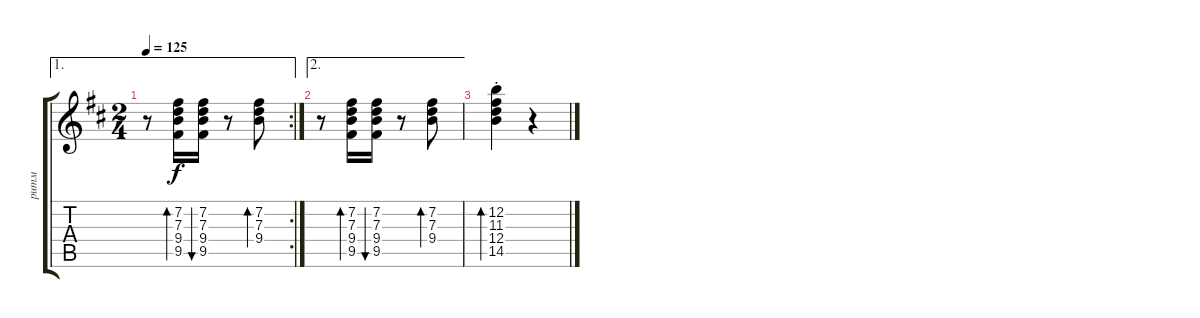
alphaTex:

\track ("ритм" "ритм") {instrument acousticguitarsteel}
\staff {score tabs}
\tuning (Gb5 B3 G3 D3 A2 E2) {hide}
\ae 1
\rc 2
\ts (2 4)
\tempo 125
\clef g2
\ks bminor
r.8{dy f} (7.2 7.3 9.4 9.5).16{bd 60} (7.2 7.3 9.4 9.5).16{bu 60} r.8 (7.2 7.3 9.4).8{bd 60} |
\ae 2
r.8 (7.2 7.3 9.4 9.5).16{bd 60} (7.2 7.3 9.4 9.5).16{bu 60} r.8 (7.2 7.3 9.4).8{bd 60} |
(12.2{st} 11.3{st} 12.4{st} 14.5{st}).4{bd 60} r.4
